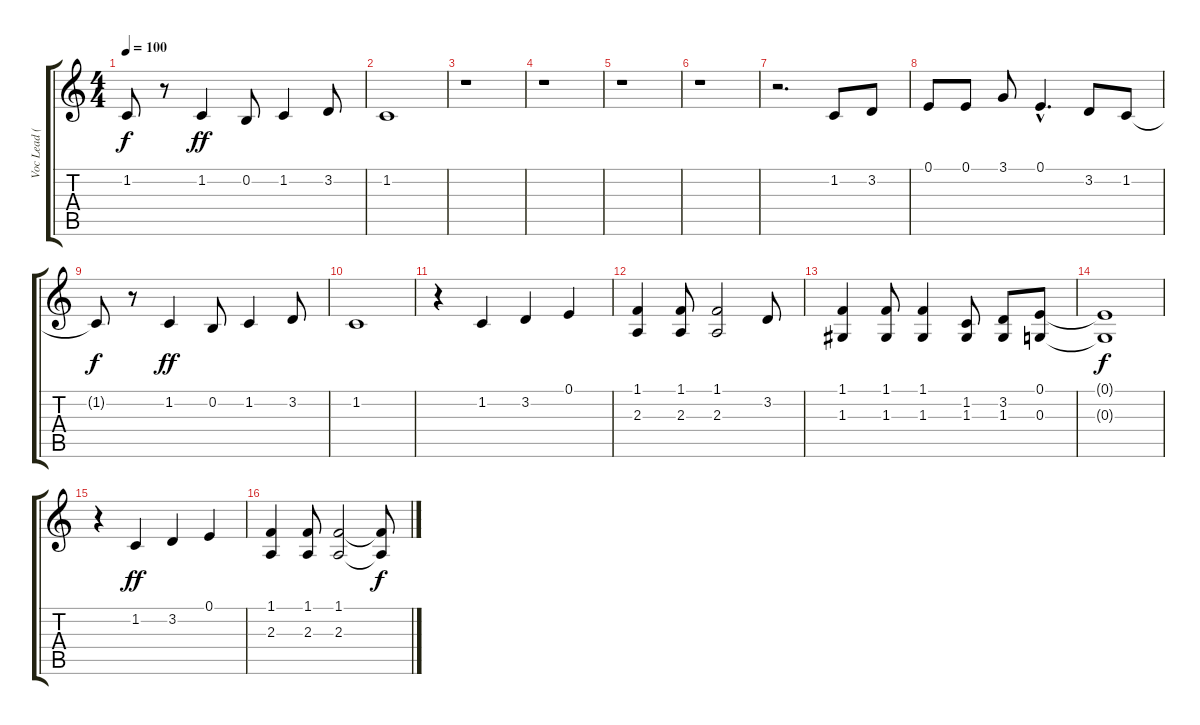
\track ("Voc Lead (Oohs)" "Voc Lead (") {instrument voiceoohs}
\staff {score tabs}
\tuning (E4 B3 G3 D3 A2 E2) {hide}
\ts (4 4)
\tempo 100
\clef g2
\ks c
1.2{t}.8{dy f} r.8 1.2.4{dy ff} 0.2.8 1.2.4 3.2.8 |
1.2.1 |
r.1 |
r.1 |
r.1 |
r.1 |
r.2{d} 1.2.8 3.2.8 |
0.1.8 0.1.8 3.1.8 0.1{hac}.4{d} 3.2.8 1.2.8 |
1.2{t}.8{dy f} r.8 1.2.4{dy ff} 0.2.8 1.2.4 3.2.8 |
1.2.1 |
r.4 1.2.4 3.2.4 0.1.4 |
(1.1 2.3).4 (1.1 2.3).8 (1.1 2.3).2 3.2.8 |
(1.1 1.3).4 (1.1 1.3).8 (1.1 1.3).4 (1.2 1.3).8 (3.2 1.3).8 (0.1 0.3).8 |
(0.1{t} 0.3{t}).1{dy f} |
r.4 1.2.4{dy ff} 3.2.4 0.1.4 |
(1.1 2.3).4 (1.1 2.3).8 (1.1 2.3).2 (1.1{t} 2.3{t}).8{dy f}
